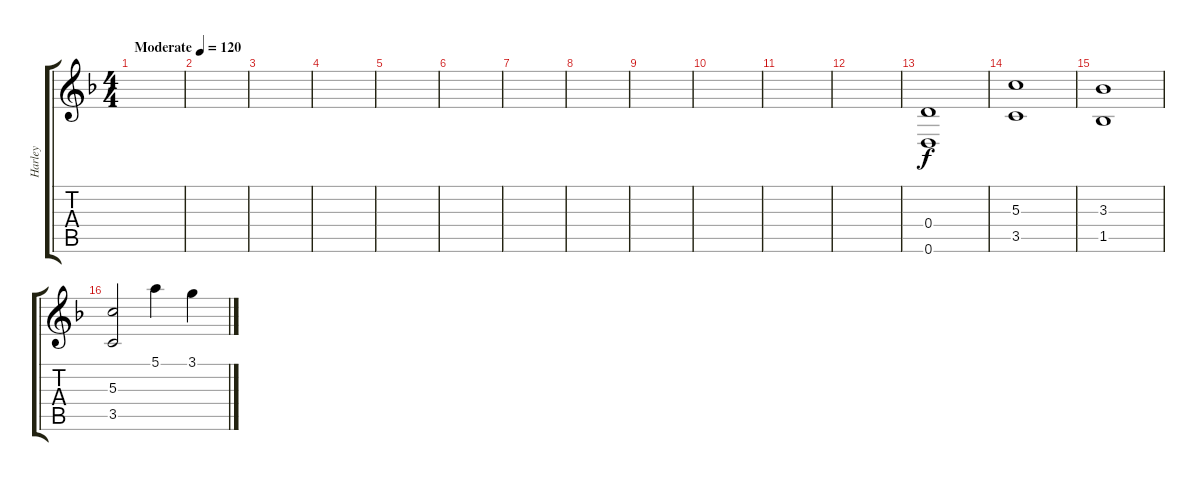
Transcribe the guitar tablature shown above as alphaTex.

\track ("Harley" "Harley") {instrument distortionguitar}
\staff {score tabs}
\tuning (E4 B3 G3 D3 A2 D2) {hide}
\ts (4 4)
\tempo (120 "Moderate")
\clef g2
\ks f
|
|
|
|
|
|
|
|
|
|
|
|
(0.4 0.6).1 |
(5.3 3.5).1 |
(3.3 1.5).1 |
(5.3 3.5).2 5.1.4 3.1.4
